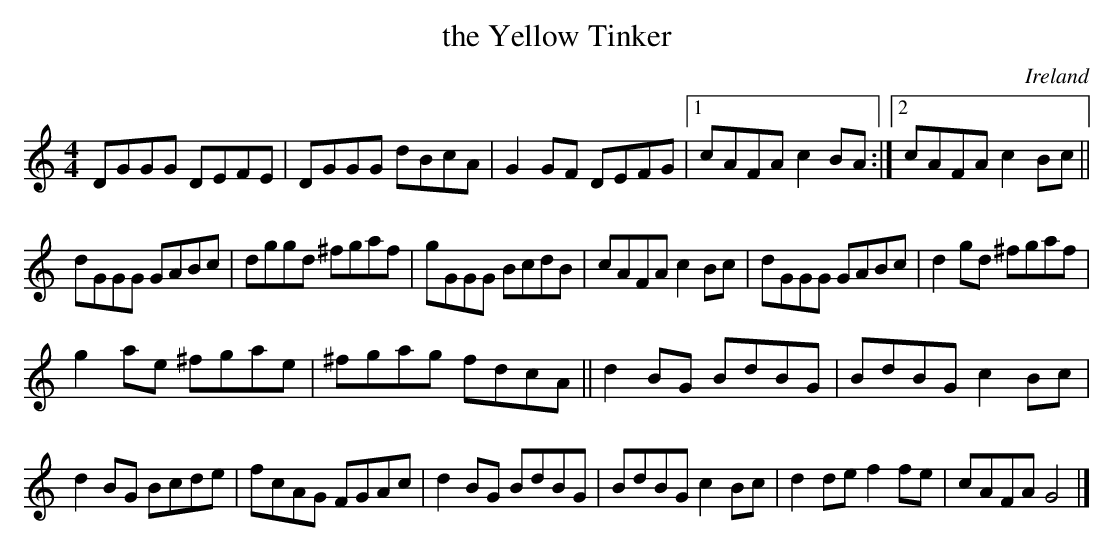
X:1
T:the Yellow Tinker
M:4/4
O:Ireland
K:G mixolydian
DGGG DEFE| DGGG dBcA| G2GF DEFG|1 cAFA c2BA:|2 cAFA c2Bc||
dGGG GABc| dggd ^fgaf| gGGG BcdB| cAFA c2Bc|\
dGGG GABc| d2gd ^fgaf|
g2ae ^fgae| ^fgag fdcA||\
d2BG BdBG| BdBG c2Bc|
d2BG Bcde| fcAG FGAc| \
d2BG BdBG| BdBG c2Bc| d2de f2fe| cAFA G4|]
